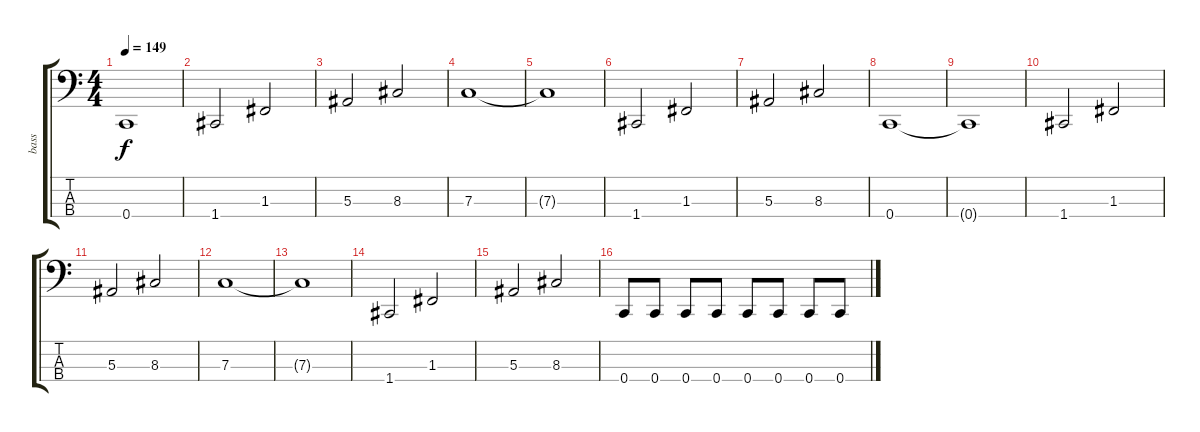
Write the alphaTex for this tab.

\track ("bass" "bass") {instrument electricbasspick}
\staff {score tabs}
\tuning (Eb2 Bb1 F1 C1) {hide}
\ts (4 4)
\tempo 149
\clef f4
\ks c
0.4{t}.1{dy f} |
1.4.2 1.3.2 |
5.3.2 8.3.2 |
7.3.1 |
7.3{t}.1 |
1.4.2 1.3.2 |
5.3.2 8.3.2 |
0.4.1 |
0.4{t}.1 |
1.4.2 1.3.2 |
5.3.2 8.3.2 |
7.3.1 |
7.3{t}.1 |
1.4.2 1.3.2 |
5.3.2 8.3.2 |
0.4.8 0.4.8 0.4.8 0.4.8 0.4.8 0.4.8 0.4.8 0.4.8
